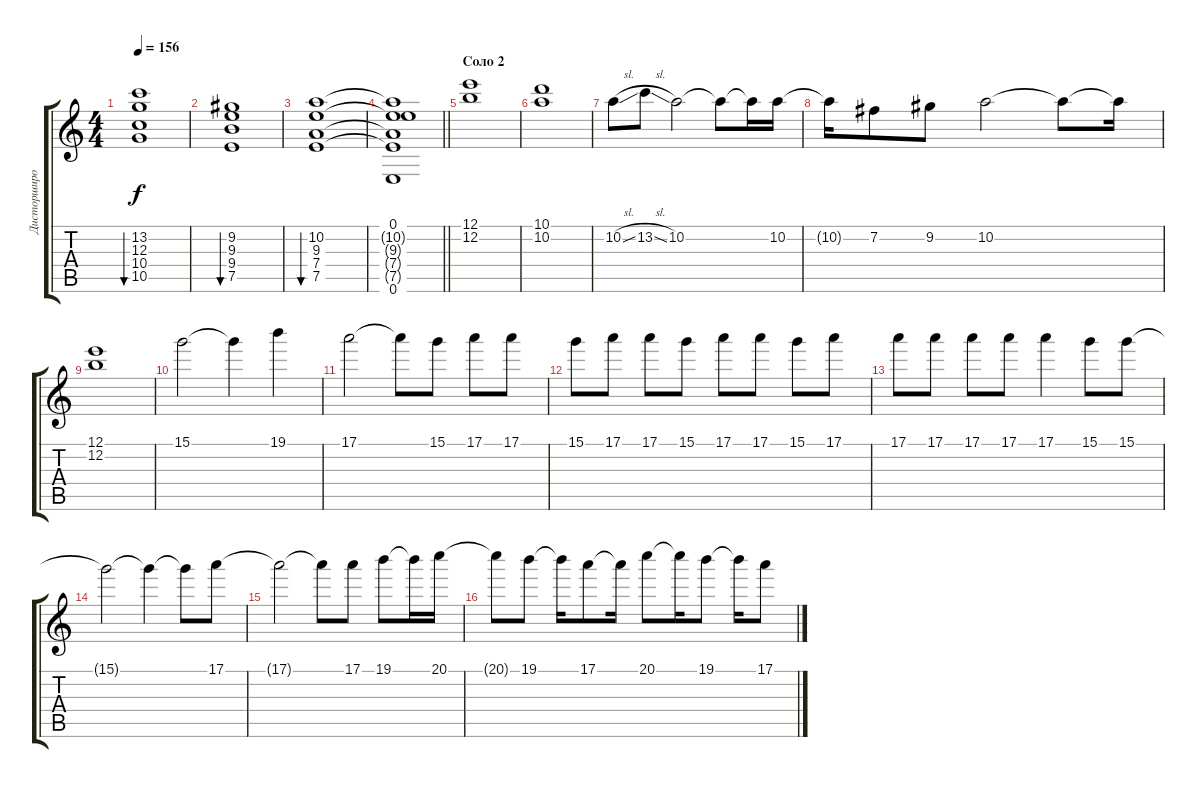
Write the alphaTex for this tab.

\track ("Дисторшированная гитара I" "Дисторширо") {instrument distortionguitar}
\staff {score tabs}
\tuning (E4 B3 G3 D3 A2 E2) {hide}
\ts (4 4)
\tempo 156
\clef g2
\ks c
(13.2 12.3 10.4 10.5).1{bu 60 dy f} |
(9.2 9.3 9.4 7.5).1{bu 60} |
(10.2 9.3 7.4 7.5).1{bu 60} |
\barLineRight lightlight
(0.1 10.2{t} 9.3{t} 7.4{t} 7.5{t} 0.6).1 |
\section ("" "Соло 2")
(12.1 12.2).1 |
(10.1 10.2).1 |
10.2{sl}.8 13.2{sl}.8 10.2.2 10.2{t}.8 10.2{t}.16 10.2.16 |
10.2{t}.16 7.2.8 9.2.8 10.2.2 10.2{t}.8 10.2{t}.16 |
(12.1 12.2).1 |
15.1.2 15.1{t}.4 19.1.4 |
17.1.2 17.1{t}.8 15.1.8 17.1.8 17.1.8 |
15.1.8 17.1.8 17.1.8 15.1.8 17.1.8 17.1.8 15.1.8 17.1.8 |
17.1.8 17.1.8 17.1.8 17.1.8 17.1.4 15.1.8 15.1.8 |
15.1{t}.2 15.1{t}.4 15.1{t}.8 17.1.8 |
17.1{t}.2 17.1{t}.8 17.1.8 19.1.8 19.1{t}.16 20.1.16 |
20.1{t}.8 19.1.8 19.1{t}.16 17.1.8 17.1{t}.16 20.1.8 20.1{t}.16 19.1.8 19.1{t}.16 17.1.8
